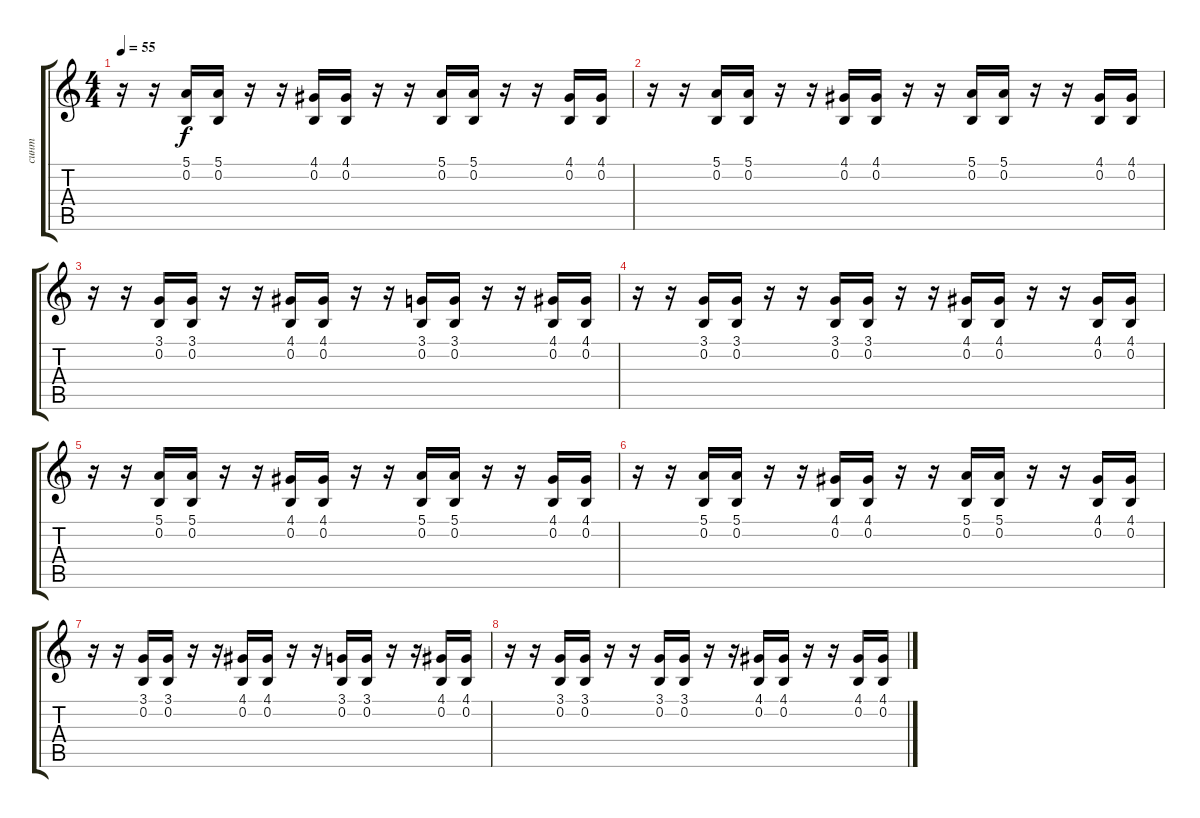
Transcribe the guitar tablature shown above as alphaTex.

\track ("синт" "синт") {instrument tremolostrings}
\staff {score tabs}
\tuning (E4 B3 G3 D3 A2 E2) {hide}
\ts (4 4)
\tempo 55
\clef g2
\ks c
r.16{dy f} r.16 (5.1 0.2).16 (5.1 0.2).16 r.16 r.16 (4.1 0.2).16 (4.1 0.2).16 r.16 r.16 (5.1 0.2).16 (5.1 0.2).16 r.16 r.16 (4.1 0.2).16 (4.1 0.2).16 |
r.16 r.16 (5.1 0.2).16 (5.1 0.2).16 r.16 r.16 (4.1 0.2).16 (4.1 0.2).16 r.16 r.16 (5.1 0.2).16 (5.1 0.2).16 r.16 r.16 (4.1 0.2).16 (4.1 0.2).16 |
r.16 r.16 (3.1 0.2).16 (3.1 0.2).16 r.16 r.16 (4.1 0.2).16 (4.1 0.2).16 r.16 r.16 (3.1 0.2).16 (3.1 0.2).16 r.16 r.16 (4.1 0.2).16 (4.1 0.2).16 |
r.16 r.16 (3.1 0.2).16 (3.1 0.2).16 r.16 r.16 (3.1 0.2).16 (3.1 0.2).16 r.16 r.16 (4.1 0.2).16 (4.1 0.2).16 r.16 r.16 (4.1 0.2).16 (4.1 0.2).16 |
r.16 r.16 (5.1 0.2).16 (5.1 0.2).16 r.16 r.16 (4.1 0.2).16 (4.1 0.2).16 r.16 r.16 (5.1 0.2).16 (5.1 0.2).16 r.16 r.16 (4.1 0.2).16 (4.1 0.2).16 |
r.16 r.16 (5.1 0.2).16 (5.1 0.2).16 r.16 r.16 (4.1 0.2).16 (4.1 0.2).16 r.16 r.16 (5.1 0.2).16 (5.1 0.2).16 r.16 r.16 (4.1 0.2).16 (4.1 0.2).16 |
r.16 r.16 (3.1 0.2).16 (3.1 0.2).16 r.16 r.16 (4.1 0.2).16 (4.1 0.2).16 r.16 r.16 (3.1 0.2).16 (3.1 0.2).16 r.16 r.16 (4.1 0.2).16 (4.1 0.2).16 |
r.16 r.16 (3.1 0.2).16 (3.1 0.2).16 r.16 r.16 (3.1 0.2).16 (3.1 0.2).16 r.16 r.16 (4.1 0.2).16 (4.1 0.2).16 r.16 r.16 (4.1 0.2).16 (4.1 0.2).16
